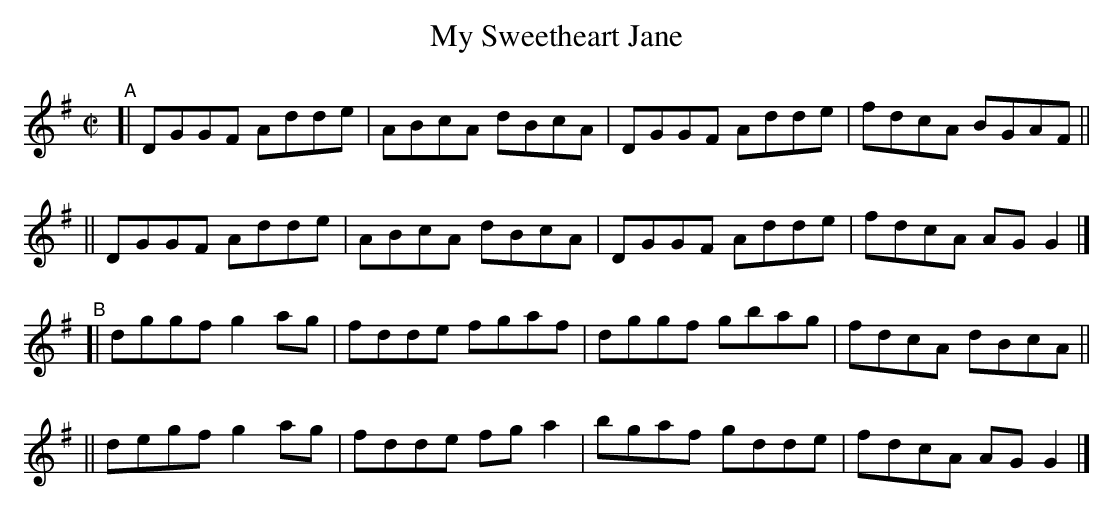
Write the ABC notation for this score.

X:1
T: My Sweetheart Jane
M: C|
L: 1/8
K: G
"^A"\
[| DGGF Adde | ABcA dBcA | DGGF Adde | fdcA BGAF ||
|| DGGF Adde | ABcA dBcA | DGGF Adde | fdcA AGG2 |]
"^B"\
[| dggf g2ag | fdde fgaf | dggf gbag | fdcA dBcA ||
|| degf g2ag | fdde fga2 | bgaf gdde | fdcA AGG2 |]
